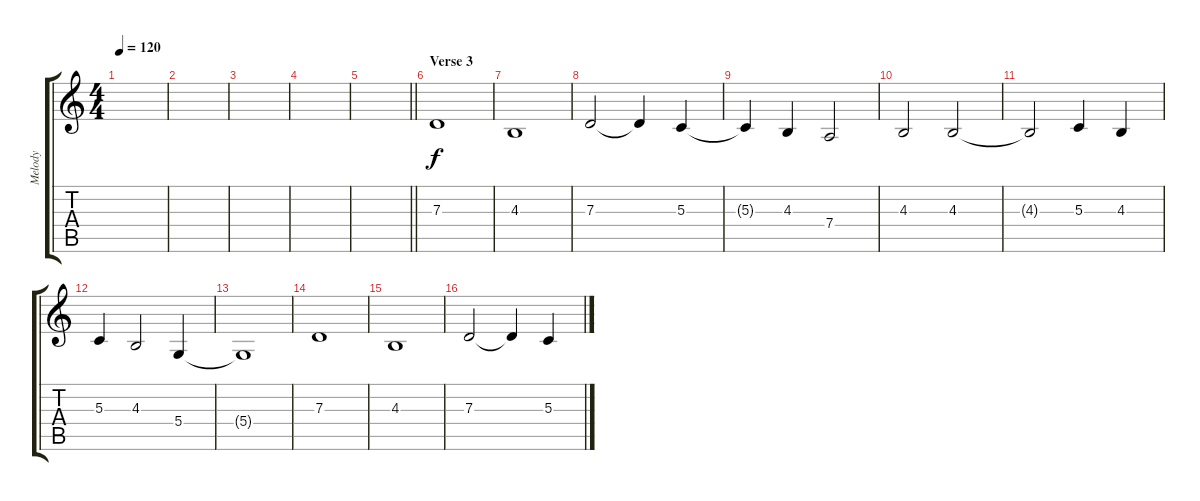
\track ("Melody" "Melody") {instrument oboe}
\staff {score tabs}
\tuning (E4 B3 G3 D3 A2 E2) {hide}
\ts (4 4)
\tempo 120
\clef g2
\ks c
|
|
|
|
\barLineRight lightlight
|
\section ("" "Verse 3")
7.3.1 |
4.3.1 |
7.3.2 7.3{t}.4 5.3.4 |
5.3{t}.4 4.3.4 7.4.2 |
4.3.2 4.3.2 |
4.3{t}.2 5.3.4 4.3.4 |
5.3.4 4.3.2 5.4.4 |
5.4{t}.1 |
7.3.1 |
4.3.1 |
7.3.2 7.3{t}.4 5.3.4
